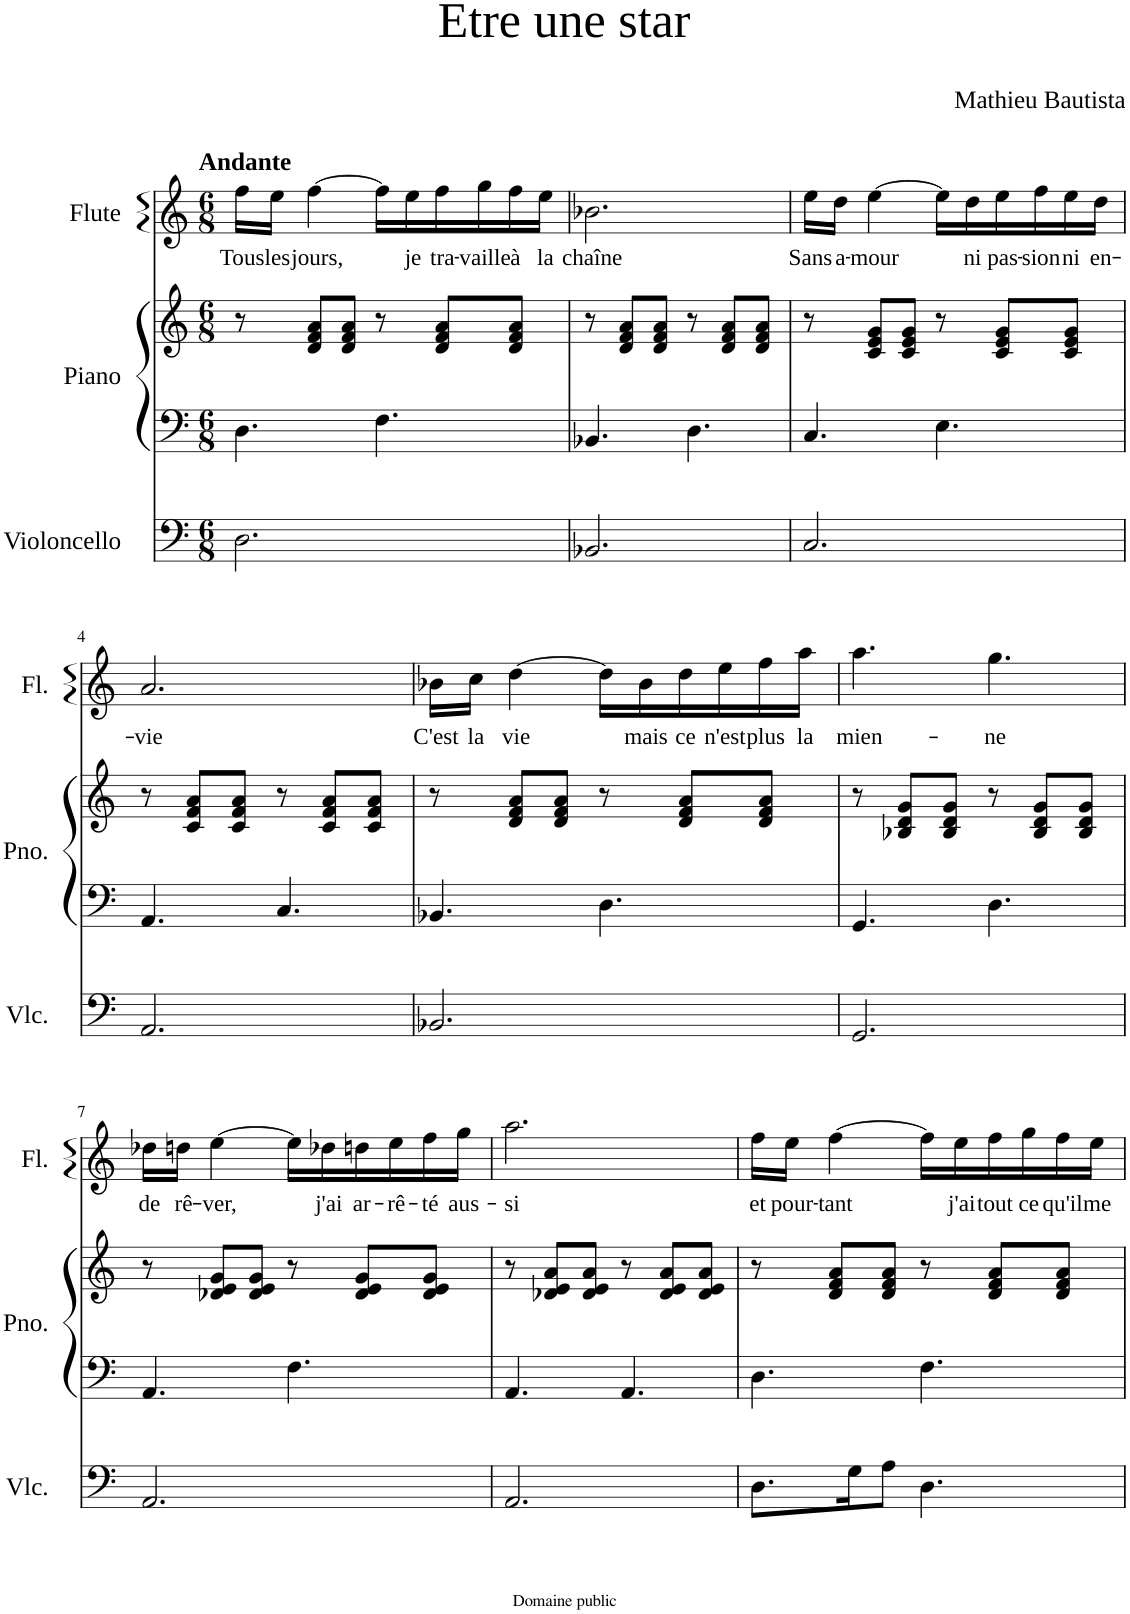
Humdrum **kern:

**kern	**kern	**kern	**kern	**text
*part3	*part2	*part2	*part1	*part1
*staff4	*staff3	*staff2	*staff1	*staff1
*I"Violoncello	*I"Piano	*	*I"Flute	*
*I'Vlc.	*I'Pno.	*	*I'Fl.	*
*clefF4	*clefF4	*clefG2	*clefG2	*
*k[]	*k[]	*k[]	*k[]	*
*M6/8	*M6/8	*M6/8	*M6/8	*
=1	=1	=1	=1	=1
!	!	!	!LO:TX:a:B:t=Andante	!
!	!	!	!	!LO:LY:b
2.D\	4.D\	8r	16ff\LL	Tous
!	!	!	!	!LO:LY:b
.	.	.	16ee\JJ	les
!	!	!	!	!LO:LY:b
.	.	8d/ 8f/ 8a/L	[4ff\	jours,
.	.	8d/ 8f/ 8a/J	.	.
.	4.F\	8r	16ff\LL]	.
!	!	!	!	!LO:LY:b
.	.	.	16ee\	je
!	!	!	!	!LO:LY:b
.	.	8d/ 8f/ 8a/L	16ff\	tra-
!	!	!	!	!LO:LY:b
.	.	.	16gg\	-vaille
!	!	!	!	!LO:LY:b
.	.	8d/ 8f/ 8a/J	16ff\	à
!	!	!	!	!LO:LY:b
.	.	.	16ee\JJ	la
=2	=2	=2	=2	=2
!	!	!	!	!LO:LY:b
2.BB-X/	4.BB-X/	8r	2.b-X\	chaîne
.	.	8d/ 8f/ 8a/L	.	.
.	.	8d/ 8f/ 8a/J	.	.
.	4.D\	8r	.	.
.	.	8d/ 8f/ 8a/L	.	.
.	.	8d/ 8f/ 8a/J	.	.
=3	=3	=3	=3	=3
!	!	!	!	!LO:LY:b
2.C/	4.C/	8r	16ee\LL	Sans
!	!	!	!	!LO:LY:b
.	.	.	16dd\JJ	a-
!	!	!	!	!LO:LY:b
.	.	8c/ 8e/ 8g/L	[4ee\	-mour
.	.	8c/ 8e/ 8g/J	.	.
.	4.E\	8r	16ee\LL]	.
!	!	!	!	!LO:LY:b
.	.	.	16dd\	ni
!	!	!	!	!LO:LY:b
.	.	8c/ 8e/ 8g/L	16ee\	pas-
!	!	!	!	!LO:LY:b
.	.	.	16ff\	-sion
!	!	!	!	!LO:LY:b
.	.	8c/ 8e/ 8g/J	16ee\	ni
!	!	!	!	!LO:LY:b
.	.	.	16dd\JJ	en-
!!LO:LB:g=z
=4	=4	=4	=4	=4
!	!	!	!	!LO:LY:b
2.AA/	4.AA/	8r	2.a/	-vie
.	.	8c/ 8f/ 8a/L	.	.
.	.	8c/ 8f/ 8a/J	.	.
.	4.C/	8r	.	.
.	.	8c/ 8f/ 8a/L	.	.
.	.	8c/ 8f/ 8a/J	.	.
=5	=5	=5	=5	=5
!	!	!	!	!LO:LY:b
2.BB-X/	4.BB-X/	8r	16b-X\LL	C'est
!	!	!	!	!LO:LY:b
.	.	.	16cc\JJ	la
!	!	!	!	!LO:LY:b
.	.	8d/ 8f/ 8a/L	[4dd\	vie
.	.	8d/ 8f/ 8a/J	.	.
.	4.D\	8r	16dd\LL]	.
!	!	!	!	!LO:LY:b
.	.	.	16b-\	mais
!	!	!	!	!LO:LY:b
.	.	8d/ 8f/ 8a/L	16dd\	ce
!	!	!	!	!LO:LY:b
.	.	.	16ee\	n'est
!	!	!	!	!LO:LY:b
.	.	8d/ 8f/ 8a/J	16ff\	plus
!	!	!	!	!LO:LY:b
.	.	.	16aa\JJ	la
=6	=6	=6	=6	=6
!	!	!	!	!LO:LY:b
2.GG/	4.GG/	8r	4.aa\	mien-
.	.	8B-X/ 8d/ 8g/L	.	.
.	.	8B-/ 8d/ 8g/J	.	.
!	!	!	!	!LO:LY:b
.	4.D\	8r	4.gg\	-ne
.	.	8B-/ 8d/ 8g/L	.	.
.	.	8B-/ 8d/ 8g/J	.	.
!!LO:LB:g=z
=7	=7	=7	=7	=7
!	!	!	!	!LO:LY:b
2.AA/	4.AA/	8r	16dd-X\LL	de
!	!	!	!	!LO:LY:b
.	.	.	16ddn\JJ	rê-
!	!	!	!	!LO:LY:b
.	.	8d-X/ 8e/ 8g/L	[4ee\	-ver,
.	.	8d-/ 8e/ 8g/J	.	.
.	4.F\	8r	16ee\LL]	.
!	!	!	!	!LO:LY:b
.	.	.	16dd-X\	j'ai
!	!	!	!	!LO:LY:b
.	.	8d-/ 8e/ 8g/L	16ddn\	ar-
!	!	!	!	!LO:LY:b
.	.	.	16ee\	-rê-
!	!	!	!	!LO:LY:b
.	.	8d-/ 8e/ 8g/J	16ff\	-té
!	!	!	!	!LO:LY:b
.	.	.	16gg\JJ	aus-
=8	=8	=8	=8	=8
!	!	!	!	!LO:LY:b
2.AA/	4.AA/	8r	2.aa\	-si
.	.	8d-X/ 8e/ 8a/L	.	.
.	.	8d-/ 8e/ 8a/J	.	.
.	4.AA/	8r	.	.
.	.	8d-/ 8e/ 8a/L	.	.
.	.	8d-/ 8e/ 8a/J	.	.
=9	=9	=9	=9	=9
!	!	!	!	!LO:LY:b
8.D\L	4.D\	8r	16ff\LL	et
!	!	!	!	!LO:LY:b
.	.	.	16ee\JJ	pour-
!	!	!	!	!LO:LY:b
.	.	8d/ 8f/ 8a/L	[4ff\	-tant
16G\K	.	.	.	.
8A\J	.	8d/ 8f/ 8a/J	.	.
4.D\	4.F\	8r	16ff\LL]	.
!	!	!	!	!LO:LY:b
.	.	.	16ee\	j'ai
!	!	!	!	!LO:LY:b
.	.	8d/ 8f/ 8a/L	16ff\	tout
!	!	!	!	!LO:LY:b
.	.	.	16gg\	ce
!	!	!	!	!LO:LY:b
.	.	8d/ 8f/ 8a/J	16ff\	qu'il
!	!	!	!	!LO:LY:b
.	.	.	16ee\JJ	me
=	=	=	=	=
*-	*-	*-	*-	*-
